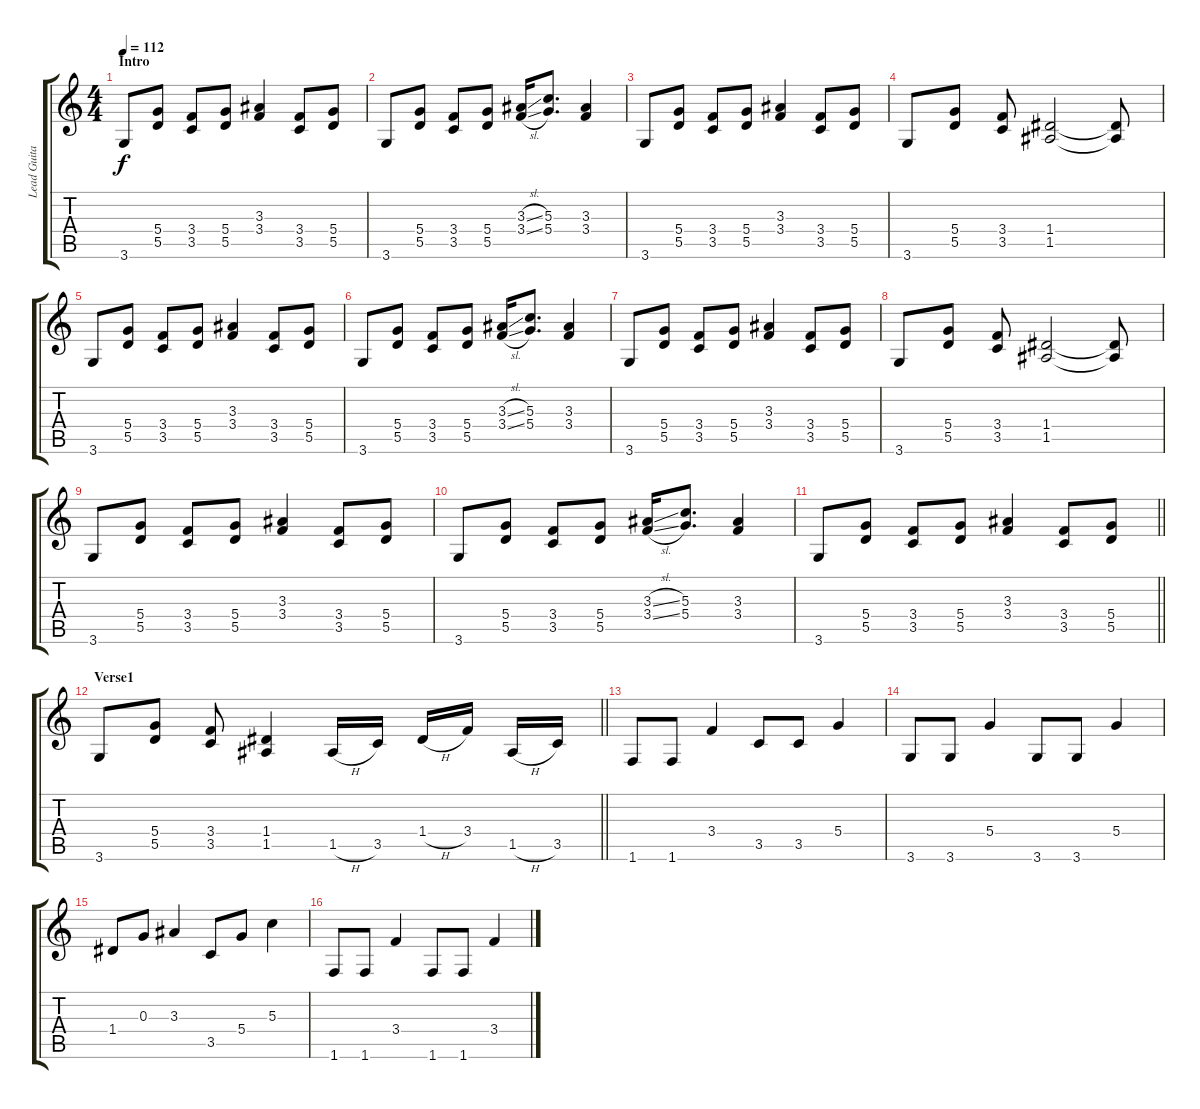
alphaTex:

\track ("Lead Guitar" "Lead Guita") {instrument overdrivenguitar}
\staff {score tabs}
\tuning (E4 B3 G3 D3 A2 E2) {hide}
\ts (4 4)
\section ("" "Intro")
\tempo 112
\clef g2
\ks c
3.6.8{dy f instrument overdrivenguitar} (5.4 5.5).8 (3.4 3.5).8 (5.4 5.5).8 (3.3 3.4).4 (3.4 3.5).8 (5.4 5.5).8 |
3.6.8 (5.4 5.5).8 (3.4 3.5).8 (5.4 5.5).8 (3.3{sl} 3.4{sl}).16 (5.3 5.4).8{d} (3.3 3.4).4 |
3.6.8 (5.4 5.5).8 (3.4 3.5).8 (5.4 5.5).8 (3.3 3.4).4 (3.4 3.5).8 (5.4 5.5).8 |
3.6.8 (5.4 5.5).8 (3.4 3.5).8 (1.4 1.5).2 (1.4{t} 1.5{t}).8 |
3.6.8 (5.4 5.5).8 (3.4 3.5).8 (5.4 5.5).8 (3.3 3.4).4 (3.4 3.5).8 (5.4 5.5).8 |
3.6.8 (5.4 5.5).8 (3.4 3.5).8 (5.4 5.5).8 (3.3{sl} 3.4{sl}).16 (5.3 5.4).8{d} (3.3 3.4).4 |
3.6.8 (5.4 5.5).8 (3.4 3.5).8 (5.4 5.5).8 (3.3 3.4).4 (3.4 3.5).8 (5.4 5.5).8 |
3.6.8 (5.4 5.5).8 (3.4 3.5).8 (1.4 1.5).2 (1.4{t} 1.5{t}).8 |
3.6.8 (5.4 5.5).8 (3.4 3.5).8 (5.4 5.5).8 (3.3 3.4).4 (3.4 3.5).8 (5.4 5.5).8 |
3.6.8 (5.4 5.5).8 (3.4 3.5).8 (5.4 5.5).8 (3.3{sl} 3.4{sl}).16 (5.3 5.4).8{d} (3.3 3.4).4 |
\barLineRight lightlight
3.6.8 (5.4 5.5).8 (3.4 3.5).8 (5.4 5.5).8 (3.3 3.4).4 (3.4 3.5).8 (5.4 5.5).8 |
\section ("" "Verse1")
\barLineRight lightlight
3.6.8 (5.4 5.5).8 (3.4 3.5).8 (1.4 1.5).4 1.5{h}.16 3.5.16 1.4{h}.16 3.4.16{beam split} 1.5{h}.16 3.5.16 |
1.6.8 1.6.8 3.4.4 3.5.8 3.5.8 5.4.4 |
3.6.8 3.6.8 5.4.4 3.6.8 3.6.8 5.4.4 |
1.4.8 0.3.8 3.3.4 3.5.8 5.4.8 5.3.4 |
1.6.8 1.6.8 3.4.4 1.6.8 1.6.8 3.4.4
